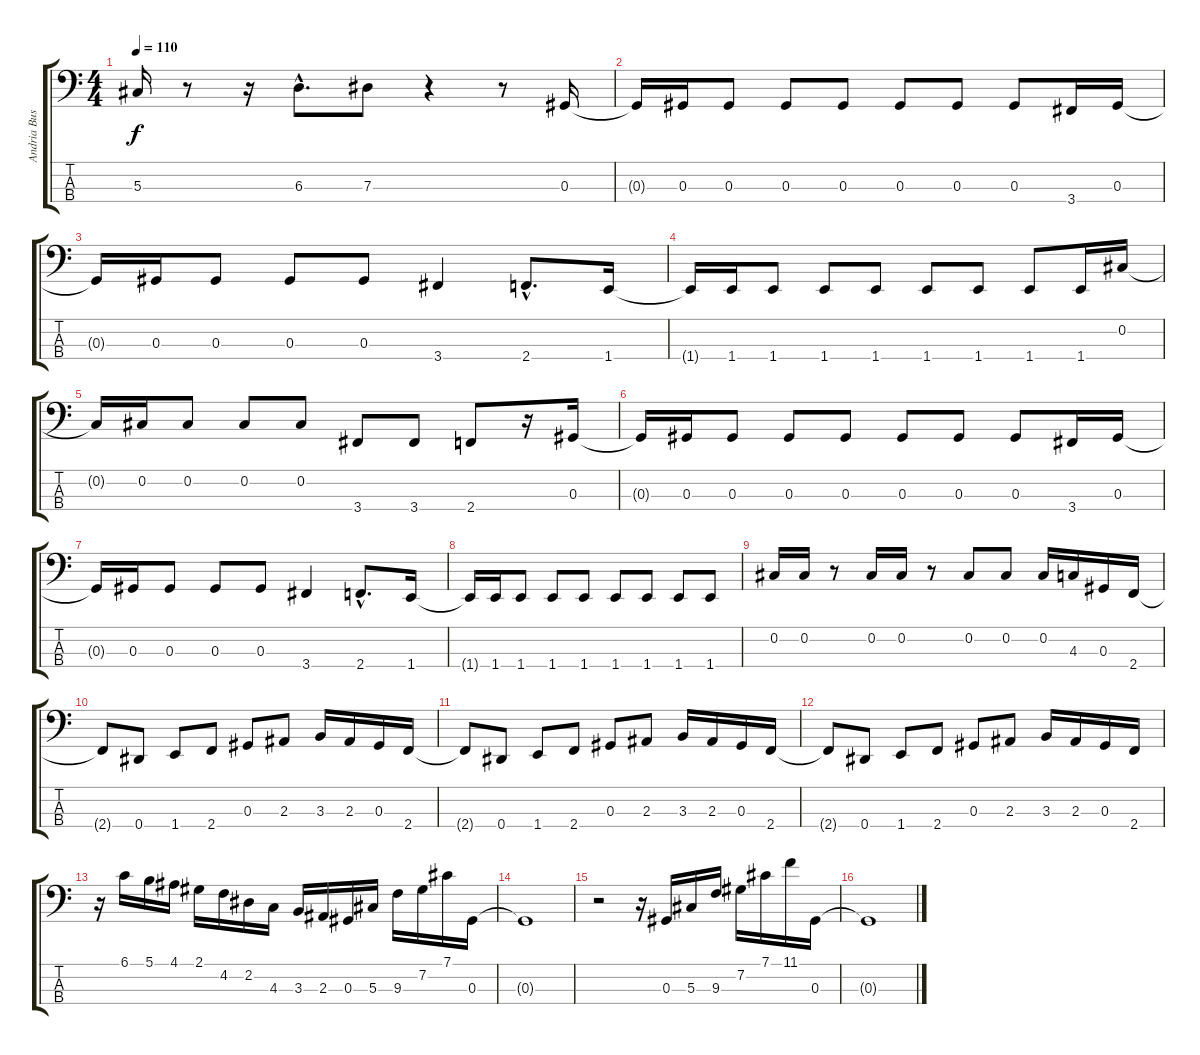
\track ("Andria Busic" "Andria Bus") {instrument electricbasspick}
\staff {score tabs}
\tuning (Gb2 Db2 Ab1 Eb1) {hide}
\ts (4 4)
\tempo 110
\clef f4
\ks c
5.3{t}.16{dy f} r.8 r.16 6.3{hac}.8{d} 7.3.8 r.4 r.8 0.3.16 |
0.3{t}.16 0.3.16 0.3.8 0.3.8 0.3.8 0.3.8 0.3.8 0.3.8 3.4.16 0.3.16 |
0.3{t}.16 0.3.16 0.3.8 0.3.8 0.3.8 3.4.4 2.4{hac}.8{d} 1.4.16 |
1.4{t}.16 1.4.16 1.4.8 1.4.8 1.4.8 1.4.8 1.4.8 1.4.8 1.4.16 0.2.16 |
0.2{t}.16 0.2.16 0.2.8 0.2.8 0.2.8 3.4.8 3.4.8 2.4.8 r.16 0.3.16 |
0.3{t}.16 0.3.16 0.3.8 0.3.8 0.3.8 0.3.8 0.3.8 0.3.8 3.4.16 0.3.16 |
0.3{t}.16 0.3.16 0.3.8 0.3.8 0.3.8 3.4.4 2.4{hac}.8{d} 1.4.16 |
1.4{t}.16 1.4.16 1.4.8 1.4.8 1.4.8 1.4.8 1.4.8 1.4.8 1.4.8 |
0.2.16 0.2.16 r.8 0.2.16 0.2.16 r.8 0.2.8 0.2.8 0.2.16 4.3.16 0.3.16 2.4.16 |
2.4{t}.8 0.4.8 1.4.8 2.4.8 0.3.8 2.3.8 3.3.16 2.3.16 0.3.16 2.4.16 |
2.4{t}.8 0.4.8 1.4.8 2.4.8 0.3.8 2.3.8 3.3.16 2.3.16 0.3.16 2.4.16 |
2.4{t}.8 0.4.8 1.4.8 2.4.8 0.3.8 2.3.8 3.3.16 2.3.16 0.3.16 2.4.16 |
r.16 6.1.16 5.1.16 4.1.16 2.1.16 4.2.16 2.2.16 4.3.16 3.3.16 2.3.16 0.3.16 5.3.16 9.3.16 7.2.16 7.1.16 0.3.16 |
0.3{t}.1 |
r.2 r.16 0.3.16 5.3.16 9.3.16 7.2.16 7.1.16 11.1.16 0.3.16 |
0.3{t}.1
